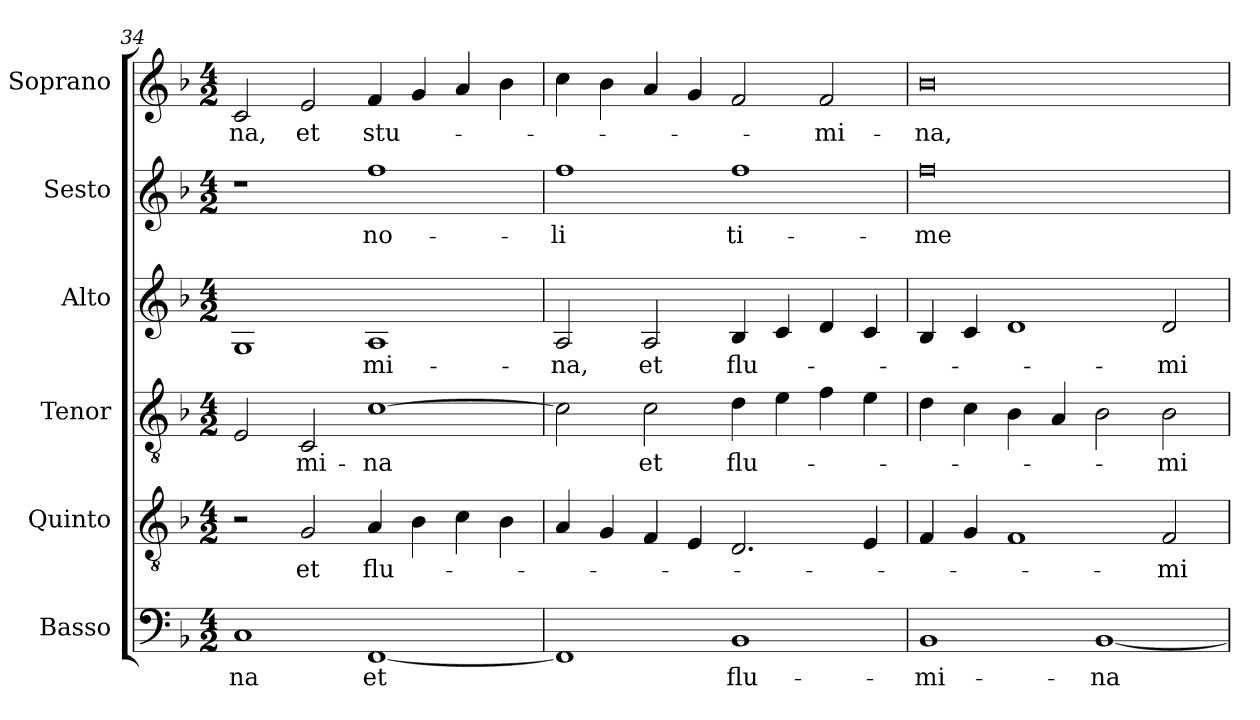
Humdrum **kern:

**kern	**text	**kern	**text	**kern	**text	**kern	**text	**kern	**text	**kern	**text
*part6	*part6	*part5	*part5	*part4	*part4	*part3	*part3	*part2	*part2	*part1	*part1
*staff6	*staff6	*staff5	*staff5	*staff4	*staff4	*staff3	*staff3	*staff2	*staff2	*staff1	*staff1
*I"Basso	*	*I"Quinto	*	*I"Tenor	*	*I"Alto	*	*I"Sesto	*	*I"Soprano	*
*I'B.	*	*I'Q.	*	*I'T.	*	*I'A.	*	*I'Ss.	*	*I'S.	*
*clefF4	*	*clefGv2	*	*clefGv2	*	*clefG2	*	*clefG2	*	*clefG2	*
*	*	*ITrd7c12	*	*ITrd7c12	*	*	*	*	*	*	*
*k[b-]	*	*k[b-]	*	*k[b-]	*	*k[b-]	*	*k[b-]	*	*k[b-]	*
*F:	*	*F:	*	*F:	*	*F:	*	*F:	*	*F:	*
*M4/2	*	*M4/2	*	*M4/2	*	*M4/2	*	*M4/2	*	*M4/2	*
=34	=34	=34	=34	=34	=34	=34	=34	=34	=34	=34	=34
!	!LO:LY:b:color=#000000	!	!	!	!	!	!	!	!	!	!
!	!	!	!	!	!	!	!	!	!	!	!LO:LY:b:color=#000000
1Ci	-na	2r	.	2EEi/	.	1Gi	.	1r	.	2ci/	-na,
!	!	!	!LO:LY:b:color=#000000	!	!	!	!	!	!	!	!
!	!	!	!	!	!LO:LY:b:color=#000000	!	!	!	!	!	!
!	!	!	!	!	!	!	!	!	!	!	!LO:LY:b:color=#000000
.	.	2GGi/	et	2CCi/	-mi-	.	.	.	.	2ei/	et
!	!LO:LY:b:color=#000000	!	!	!	!	!	!	!	!	!	!
!	!	!	!LO:LY:b:color=#000000	!	!	!	!	!	!	!	!
!	!	!	!	!	!LO:LY:b:color=#000000	!	!	!	!	!	!
!	!	!	!	!	!	!	!LO:LY:b:color=#000000	!	!	!	!
!	!	!	!	!	!	!	!	!	!LO:LY:b:color=#000000	!	!
!	!	!	!	!	!	!	!	!	!	!	!LO:LY:b:color=#000000
[1FFi	et	4AAi/	flu-	[1Ci	-na	1Ai	-mi-	1ffi	no-	4fi/	stu-
.	.	4BB-i\	.	.	.	.	.	.	.	4gi/	.
.	.	4Ci\	.	.	.	.	.	.	.	4ai/	.
.	.	4BB-i\	.	.	.	.	.	.	.	4b-i\	.
=35	=35	=35	=35	=35	=35	=35	=35	=35	=35	=35	=35
!	!	!	!	!	!	!	!LO:LY:b:color=#000000	!	!	!	!
!	!	!	!	!	!	!	!	!	!LO:LY:b:color=#000000	!	!
1FFi]	.	4AAi/	.	2Ci\]	.	2Ai/	-na,	1ffi	-li	4cci\	.
.	.	4GGi/	.	.	.	.	.	.	.	4b-i\	.
!	!	!	!	!	!LO:LY:b:color=#000000	!	!	!	!	!	!
!	!	!	!	!	!	!	!LO:LY:b:color=#000000	!	!	!	!
.	.	4FFi/	.	2Ci\	et	2Ai/	et	.	.	4ai/	.
.	.	4EEi/	.	.	.	.	.	.	.	4gi/	.
!	!LO:LY:b:color=#000000	!	!	!	!	!	!	!	!	!	!
!	!	!	!	!	!LO:LY:b:color=#000000	!	!	!	!	!	!
!	!	!	!	!	!	!	!LO:LY:b:color=#000000	!	!	!	!
!	!	!	!	!	!	!	!	!	!LO:LY:b:color=#000000	!	!
1BB-i	flu-	2.DDi/	.	4Di\	flu-	4B-i/	flu-	1ffi	ti-	2fi/	.
.	.	.	.	4Ei\	.	4ci/	.	.	.	.	.
!	!	!	!	!	!	!	!	!	!	!	!LO:LY:b:color=#000000
.	.	.	.	4Fi\	.	4di/	.	.	.	2fi/	-mi-
.	.	4EEi/	.	4Ei\	.	4ci/	.	.	.	.	.
=36	=36	=36	=36	=36	=36	=36	=36	=36	=36	=36	=36
!	!LO:LY:b:color=#000000	!	!	!	!	!	!	!	!	!	!
!	!	!	!	!	!	!	!	!	!LO:LY:b:color=#000000	!	!
!	!	!	!	!	!	!	!	!	!	!	!LO:LY:b:color=#000000
1BB-i	-mi-	4FFi/	.	4Di\	.	4B-i/	.	0ffi	-me-	0b-i	-na,
.	.	4GGi/	.	4Ci\	.	4ci/	.	.	.	.	.
.	.	1FFi	.	4BB-i\	.	1di	.	.	.	.	.
.	.	.	.	4AAi/	.	.	.	.	.	.	.
!	!LO:LY:b:color=#000000	!	!	!	!	!	!	!	!	!	!
[1BB-i	-na	.	.	2BB-i\	.	.	.	.	.	.	.
!	!	!	!LO:LY:b:color=#000000	!	!	!	!	!	!	!	!
!	!	!	!	!	!LO:LY:b:color=#000000	!	!	!	!	!	!
!	!	!	!	!	!	!	!LO:LY:b:color=#000000	!	!	!	!
.	.	2FFi/	-mi-	2BB-i\	-mi-	2di/	-mi-	.	.	.	.
=	=	=	=	=	=	=	=	=	=	=	=
*-	*-	*-	*-	*-	*-	*-	*-	*-	*-	*-	*-
